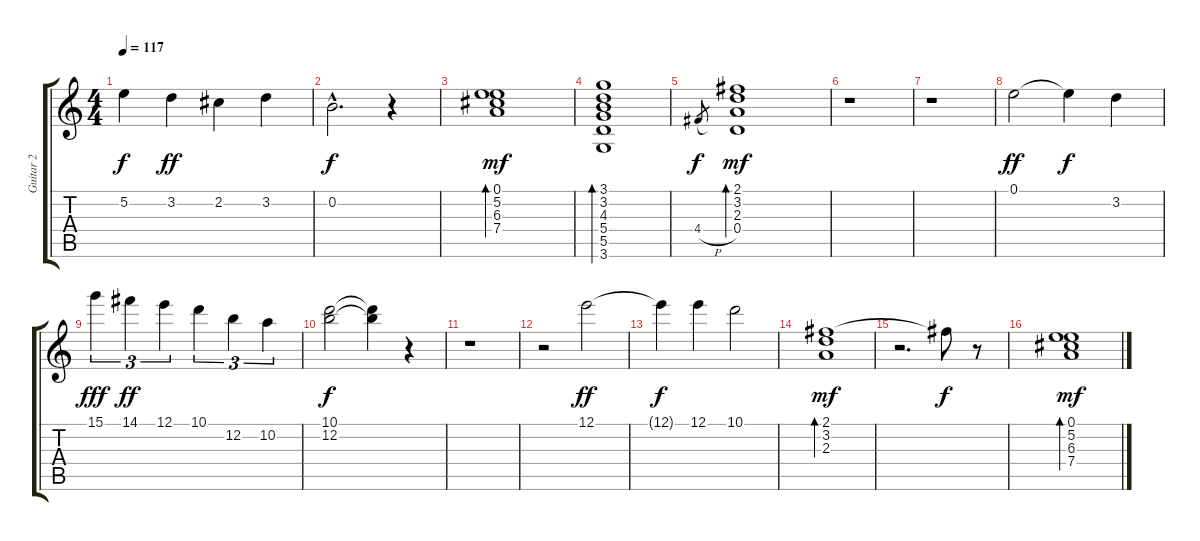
\track ("Guitar 2" "Guitar 2") {instrument electricguitarjazz}
\staff {score tabs}
\tuning (E4 B3 G3 D3 A2 E2) {hide}
\ts (4 4)
\tempo 117
\clef g2
\ks c
5.2.4{dy f} 3.2.4{dy ff} 2.2.4 3.2.4 |
0.2{hac}.2{d dy f} r.4 |
(0.1 5.2 6.3 7.4).1{bd 480 dy mf} |
(3.1 3.2 4.3 5.4 5.5 3.6).1{bd 480} |
4.4{h}.8{gr dy f} (2.1 3.2 2.3 0.4).1{bd 480 dy mf} |
r.1 |
r.1 |
0.1.2{dy ff} 0.1{t}.4{dy f} 3.2.4 |
15.1.4{tu (3 2) dy fff} 14.1.4{tu (3 2) dy ff} 12.1.4{tu (3 2)} 10.1.4{tu (3 2)} 12.2.4{tu (3 2)} 10.2.4{tu (3 2)} |
(10.1 12.2).2{dy f} (10.1{t} 12.2{t}).4 r.4 |
r.1 |
r.2 12.1.2{dy ff} |
12.1{t}.4{dy f} 12.1.4 10.1.2 |
(2.1 3.2 2.3).1{bd 480 dy mf} |
r.2{d} 2.1{t}.8{dy f} r.8 |
(0.1 5.2 6.3 7.4).1{bd 480 dy mf}
